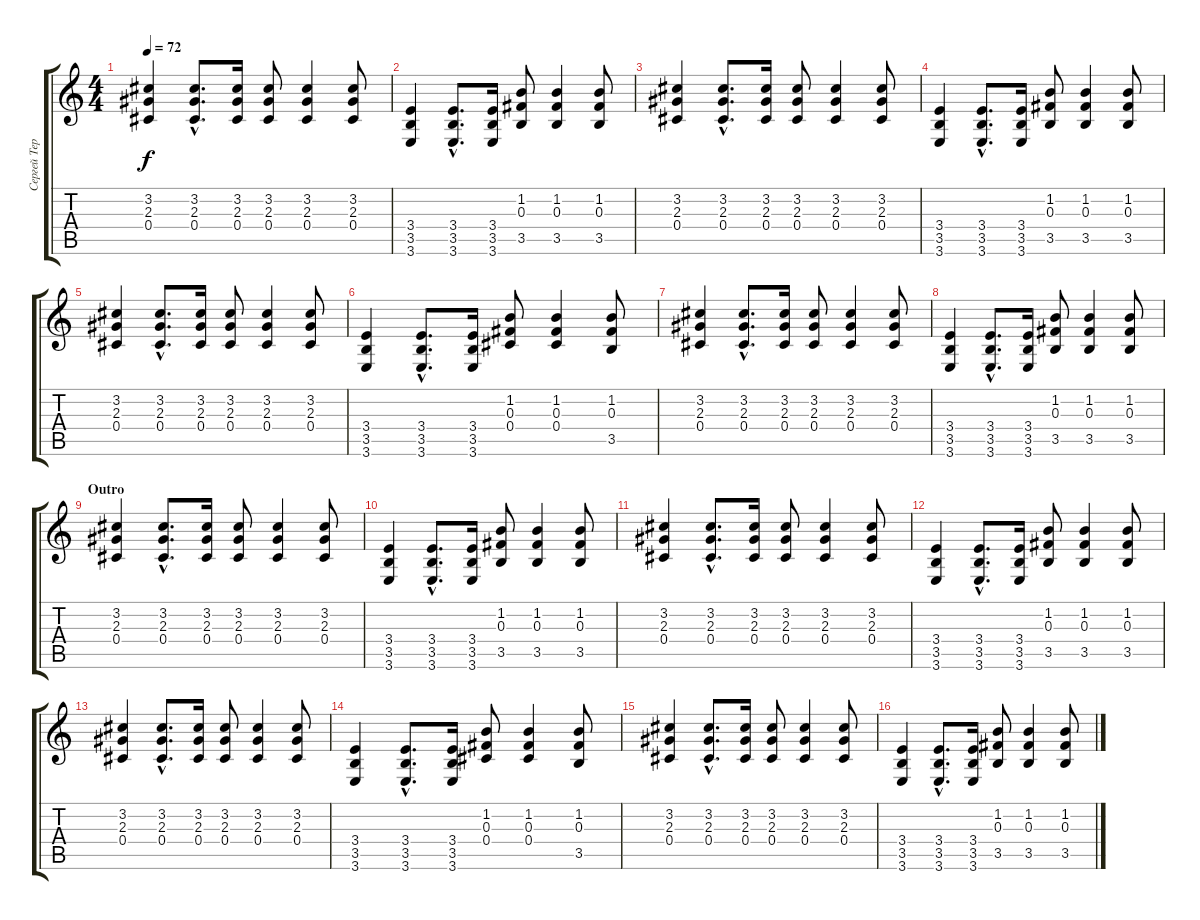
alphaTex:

\track ("Сергей Терентьев (Rhythm)" "Сергей Тер") {instrument distortionguitar}
\staff {score tabs}
\tuning (Eb4 Bb3 Gb3 Db3 Ab2 Db2) {hide}
\ts (4 4)
\section ("" "")
\tempo 72
\clef g2
\ks c
(3.2 2.3 0.4).4{dy f} (3.2{hac} 2.3{hac} 0.4{hac}).8{d} (3.2 2.3 0.4).16 (3.2 2.3 0.4).8 (3.2 2.3 0.4).4 (3.2 2.3 0.4).8 |
(3.4 3.5 3.6).4 (3.4{hac} 3.5{hac} 3.6{hac}).8{d} (3.4 3.5 3.6).16 (1.2 0.3 3.5).8 (1.2 0.3 3.5).4 (1.2 0.3 3.5).8 |
(3.2 2.3 0.4).4 (3.2{hac} 2.3{hac} 0.4{hac}).8{d} (3.2 2.3 0.4).16 (3.2 2.3 0.4).8 (3.2 2.3 0.4).4 (3.2 2.3 0.4).8 |
(3.4 3.5 3.6).4 (3.4{hac} 3.5{hac} 3.6{hac}).8{d} (3.4 3.5 3.6).16 (1.2 0.3 3.5).8 (1.2 0.3 3.5).4 (1.2 0.3 3.5).8 |
(3.2 2.3 0.4).4 (3.2{hac} 2.3{hac} 0.4{hac}).8{d} (3.2 2.3 0.4).16 (3.2 2.3 0.4).8 (3.2 2.3 0.4).4 (3.2 2.3 0.4).8 |
(3.4 3.5 3.6).4 (3.4{hac} 3.5{hac} 3.6{hac}).8{d} (3.4 3.5 3.6).16 (1.2 0.3 0.4).8 (1.2 0.3 0.4).4 (1.2 0.3 3.5).8 |
(3.2 2.3 0.4).4 (3.2{hac} 2.3{hac} 0.4{hac}).8{d} (3.2 2.3 0.4).16 (3.2 2.3 0.4).8 (3.2 2.3 0.4).4 (3.2 2.3 0.4).8 |
(3.4 3.5 3.6).4 (3.4{hac} 3.5{hac} 3.6{hac}).8{d} (3.4 3.5 3.6).16 (1.2 0.3 3.5).8 (1.2 0.3 3.5).4 (1.2 0.3 3.5).8 |
\section ("" "Outro")
(3.2 2.3 0.4).4 (3.2{hac} 2.3{hac} 0.4{hac}).8{d} (3.2 2.3 0.4).16 (3.2 2.3 0.4).8 (3.2 2.3 0.4).4 (3.2 2.3 0.4).8 |
(3.4 3.5 3.6).4 (3.4{hac} 3.5{hac} 3.6{hac}).8{d} (3.4 3.5 3.6).16 (1.2 0.3 3.5).8 (1.2 0.3 3.5).4 (1.2 0.3 3.5).8 |
(3.2 2.3 0.4).4 (3.2{hac} 2.3{hac} 0.4{hac}).8{d} (3.2 2.3 0.4).16 (3.2 2.3 0.4).8 (3.2 2.3 0.4).4 (3.2 2.3 0.4).8 |
(3.4 3.5 3.6).4 (3.4{hac} 3.5{hac} 3.6{hac}).8{d} (3.4 3.5 3.6).16 (1.2 0.3 3.5).8 (1.2 0.3 3.5).4 (1.2 0.3 3.5).8 |
(3.2 2.3 0.4).4 (3.2{hac} 2.3{hac} 0.4{hac}).8{d} (3.2 2.3 0.4).16 (3.2 2.3 0.4).8 (3.2 2.3 0.4).4 (3.2 2.3 0.4).8 |
(3.4 3.5 3.6).4 (3.4{hac} 3.5{hac} 3.6{hac}).8{d} (3.4 3.5 3.6).16 (1.2 0.3 0.4).8 (1.2 0.3 0.4).4 (1.2 0.3 3.5).8 |
(3.2 2.3 0.4).4 (3.2{hac} 2.3{hac} 0.4{hac}).8{d} (3.2 2.3 0.4).16 (3.2 2.3 0.4).8 (3.2 2.3 0.4).4 (3.2 2.3 0.4).8 |
(3.4 3.5 3.6).4 (3.4{hac} 3.5{hac} 3.6{hac}).8{d} (3.4 3.5 3.6).16 (1.2 0.3 3.5).8 (1.2 0.3 3.5).4 (1.2 0.3 3.5).8
